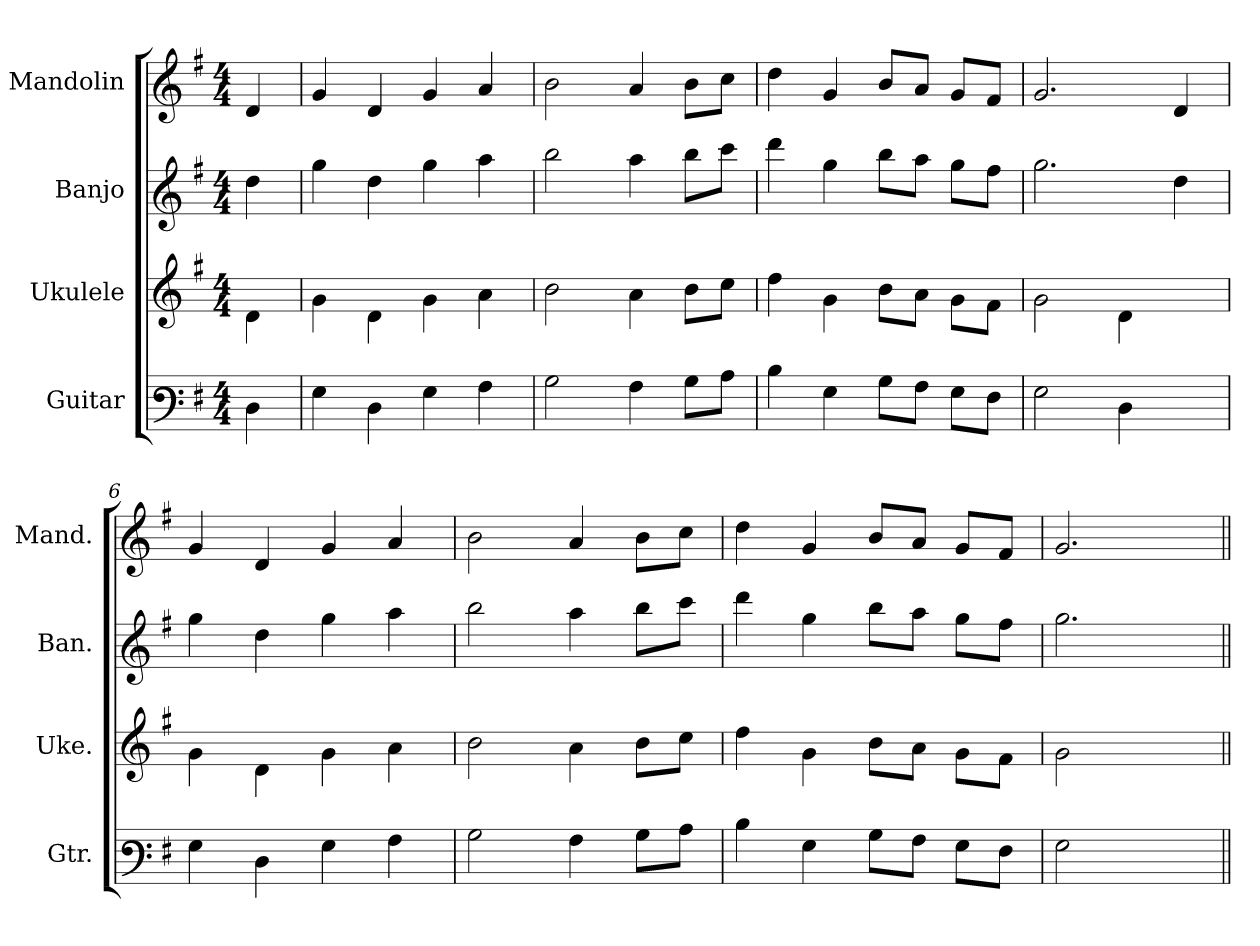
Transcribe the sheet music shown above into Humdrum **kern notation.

**kern	**kern	**kern	**kern
*part4	*part3	*part2	*part1
*staff4	*staff3	*staff2	*staff1
*I"Guitar	*I"Ukulele	*I"Banjo	*I"Mandolin
*I'Gtr.	*I'Uke.	*I'Ban.	*I'Mand.
*stria6	*stria4	*	*
*	*	*clefG2	*clefG2
*	*	*ITrd7c12	*
*k[f#]	*k[f#]	*k[f#]	*k[f#]
*G:	*G:	*G:	*G:
*M4/4	*M4/4	*M4/4	*M4/4
=1	=1	=1	=1
4D\	4d\	4d\	4d/
=2	=2	=2	=2
4G\	4g\	4g\	4g/
4D\	4d\	4d\	4d/
4G\	4g\	4g\	4g/
4A\	4a\	4a\	4a/
=3	=3	=3	=3
2B\	2b\	2b\	2b\
4A\	4a\	4a\	4a/
8B\L	8b\L	8b\L	8b\L
8c\J	8cc\J	8cc\J	8cc\J
=4	=4	=4	=4
4d\	4dd\	4dd\	4dd\
4G\	4g\	4g\	4g/
8B\L	8b\L	8b\L	8b/L
8A\J	8a\J	8a\J	8a/J
8G\L	8g\L	8g\L	8g/L
8F#\J	8f#\J	8f#\J	8f#/J
=5	=5	=5	=5
2G\	2g\	2.g\	2.g/
4D\	4d\	.	.
4ryy	4ryy	4d\	4d/
=6	=6	=6	=6
4G\	4g\	4g\	4g/
4D\	4d\	4d\	4d/
4G\	4g\	4g\	4g/
4A\	4a\	4a\	4a/
!!LO:LB:g=z
=7	=7	=7	=7
2B\	2b\	2b\	2b\
4A\	4a\	4a\	4a/
8B\L	8b\L	8b\L	8b\L
8c\J	8cc\J	8cc\J	8cc\J
=8	=8	=8	=8
4d\	4dd\	4dd\	4dd\
4G\	4g\	4g\	4g/
8B\L	8b\L	8b\L	8b/L
8A\J	8a\J	8a\J	8a/J
8G\L	8g\L	8g\L	8g/L
8F#\J	8f#\J	8f#\J	8f#/J
=9	=9	=9	=9
2G\	2g\	2.g\	2.g/
4ryy	4ryy	.	.
=||	=||	=||	=||
*-	*-	*-	*-
